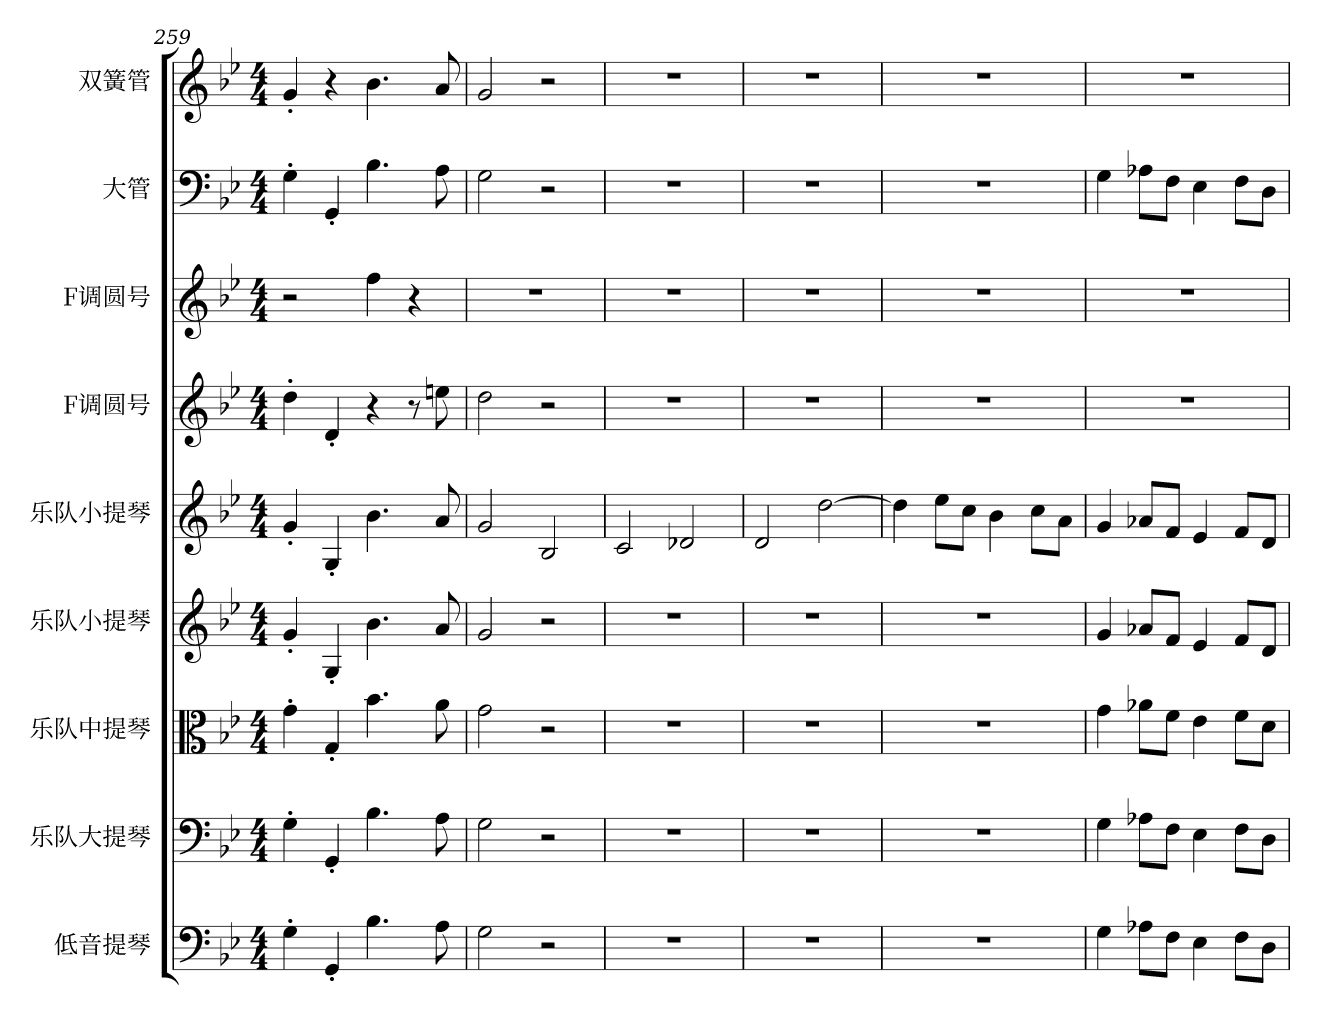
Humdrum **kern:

**kern	**kern	**kern	**kern	**kern	**kern	**kern	**kern	**kern
*part9	*part8	*part7	*part6	*part5	*part4	*part3	*part2	*part1
*staff9	*staff8	*staff7	*staff6	*staff5	*staff4	*staff3	*staff2	*staff1
*I"低音提琴	*I"乐队大提琴	*I"乐队中提琴	*I"乐队小提琴	*I"乐队小提琴	*I"F调圆号	*I"F调圆号	*I"大管	*I"双簧管
*clefF4	*clefF4	*clefC3	*clefG2	*clefG2	*clefG2	*clefG2	*clefF4	*clefG2
*ITrd7c12	*	*	*	*	*ITrd4c7	*ITrd4c7	*	*
*k[b-e-]	*k[b-e-]	*k[b-e-]	*k[b-e-]	*k[b-e-]	*k[b-e-a-]	*k[b-e-a-]	*k[b-e-]	*k[b-e-]
*M4/4	*M4/4	*M4/4	*M4/4	*M4/4	*M4/4	*M4/4	*M4/4	*M4/4
=259	=259	=259	=259	=259	=259	=259	=259	=259
4GG'\	4G'\	4g'\	4g'/	4g'/	4g'\	2r	4G'\	4g'/
4GGG'/	4GG'/	4G'/	4G'/	4G'/	4G'/	.	4GG'/	4r
4.BB-\	4.B-\	4.b-\	4.b-\	4.b-\	4r	4b-\	4.B-\	4.b-\
.	.	.	.	.	8r	4r	.	.
8AA\	8A\	8a\	8a/	8a/	8an\	.	8A\	8a/
=260	=260	=260	=260	=260	=260	=260	=260	=260
*	*	*	*	*	*	*	*	*MM181
2GG\	2G\	2g\	2g/	2g/	2g\	1r	2G\	2g/
2r	2r	2r	2r	2B-/	2r	.	2r	2r
=261	=261	=261	=261	=261	=261	=261	=261	=261
*	*	*	*	*	*	*	*	*MM182
1r	1r	1r	1r	2c/	1r	1r	1r	1r
.	.	.	.	2d-X/	.	.	.	.
=262	=262	=262	=262	=262	=262	=262	=262	=262
*	*	*	*	*	*	*	*	*MM177
1r	1r	1r	1r	2d/	1r	1r	1r	1r
.	.	.	.	[2dd\	.	.	.	.
=263	=263	=263	=263	=263	=263	=263	=263	=263
*	*	*	*	*	*	*	*	*MM186
1r	1r	1r	1r	4dd\]	1r	1r	1r	1r
.	.	.	.	8ee-\L	.	.	.	.
.	.	.	.	8cc\J	.	.	.	.
.	.	.	.	4b-\	.	.	.	.
.	.	.	.	8cc\L	.	.	.	.
.	.	.	.	8a\J	.	.	.	.
=264	=264	=264	=264	=264	=264	=264	=264	=264
*	*	*	*	*	*	*	*	*MM200
4GG\	4G\	4g\	4g/	4g/	1r	1r	4G\	1r
8AA-X\L	8A-X\L	8a-X\L	8a-X/L	8a-X/L	.	.	8A-X\L	.
8FF\J	8F\J	8f\J	8f/J	8f/J	.	.	8F\J	.
4EE-\	4E-\	4e-\	4e-/	4e-/	.	.	4E-\	.
8FF\L	8F\L	8f\L	8f/L	8f/L	.	.	8F\L	.
8DD\J	8D\J	8d\J	8d/J	8d/J	.	.	8D\J	.
=	=	=	=	=	=	=	=	=
*-	*-	*-	*-	*-	*-	*-	*-	*-
